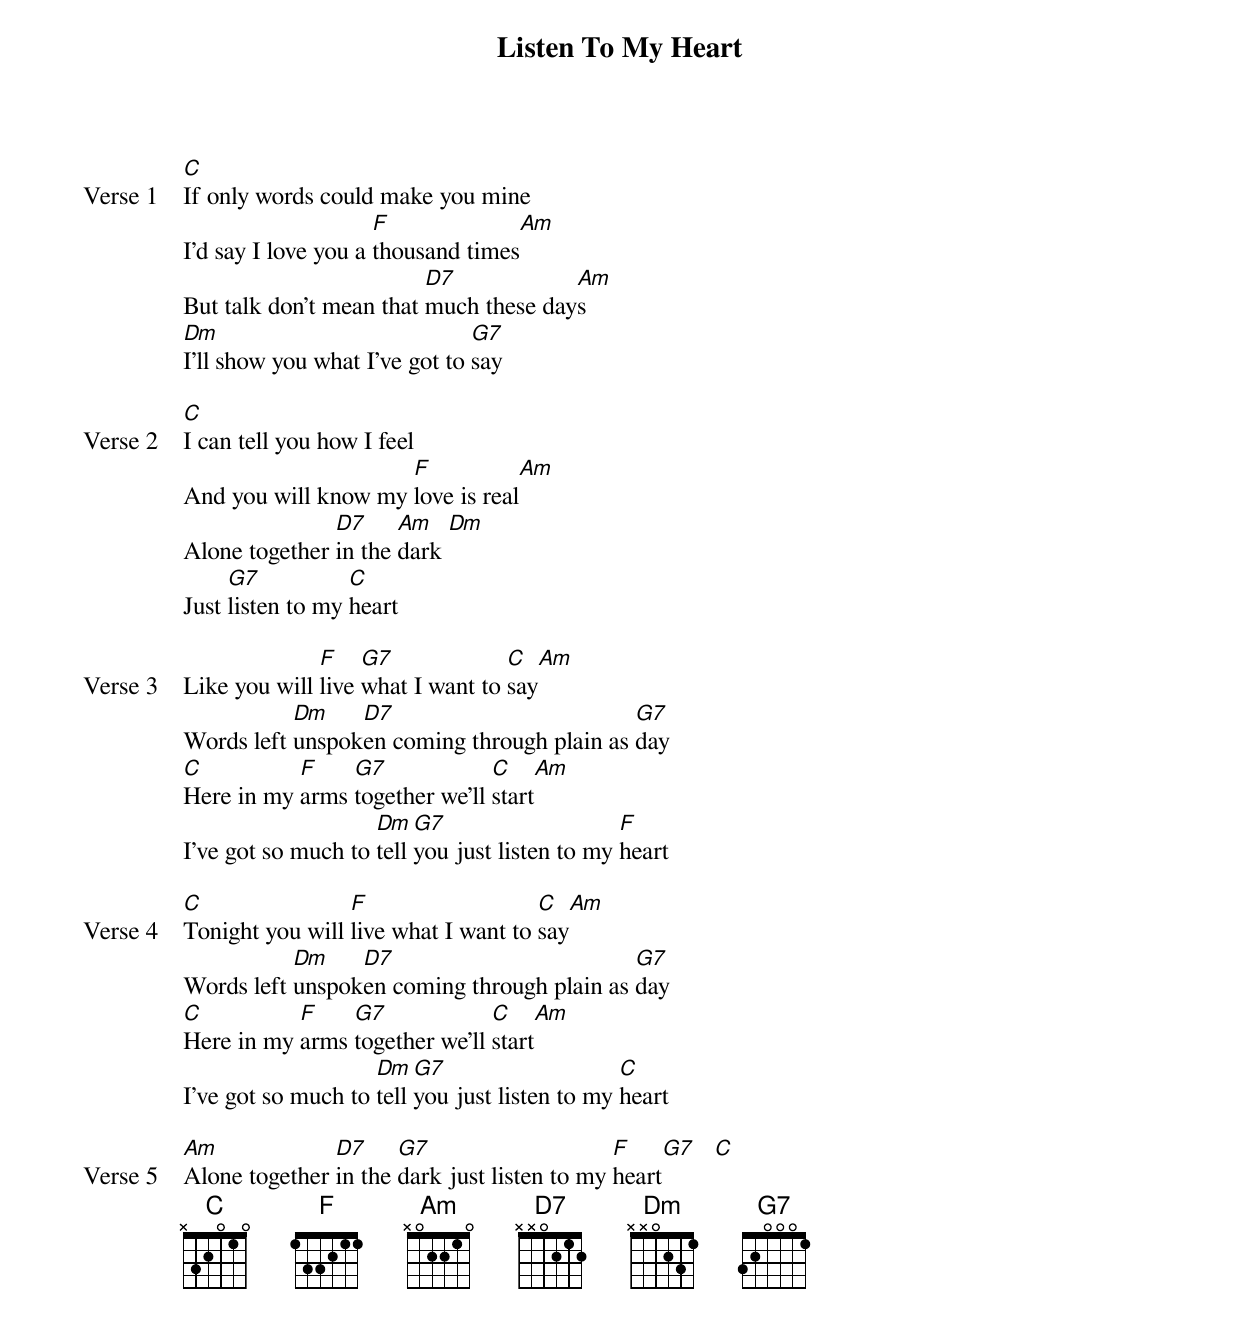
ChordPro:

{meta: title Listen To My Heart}
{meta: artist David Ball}
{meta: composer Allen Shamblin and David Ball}
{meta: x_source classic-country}
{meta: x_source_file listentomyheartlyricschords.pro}
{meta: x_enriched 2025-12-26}

{start_of_verse: Verse 1}
[C]If only words could make you mine
I'd say I love you a [F]thousand times[Am]
But talk don't mean that [D7]much these day[Am]s
[Dm]I'll show you what I've got to [G7]say
{end_of_verse}

{start_of_verse: Verse 2}
[C]I can tell you how I feel
And you will know my [F]love is real[Am]
Alone together [D7]in the [Am]dark [Dm]
Just [G7]listen to my [C]heart
{end_of_verse}

{start_of_verse: Verse 3}
Like you will [F]live [G7]what I want to [C]say[Am]
Words left [Dm]unspok[D7]en coming through plain as [G7]day
[C]Here in my [F]arms [G7]together we'll [C]start[Am]
I've got so much to [Dm]tell [G7]you just listen to my [F]heart
{end_of_verse}

{start_of_verse: Verse 4}
[C]Tonight you will [F]live what I want to [C]say[Am]
Words left [Dm]unspok[D7]en coming through plain as [G7]day
[C]Here in my [F]arms [G7]together we'll [C]start[Am]
I've got so much to [Dm]tell [G7]you just listen to my [C]heart
{end_of_verse}

{start_of_verse: Verse 5}
[Am]Alone together [D7]in the [G7]dark just listen to my [F]heart[G7]   [C]
{end_of_verse}
